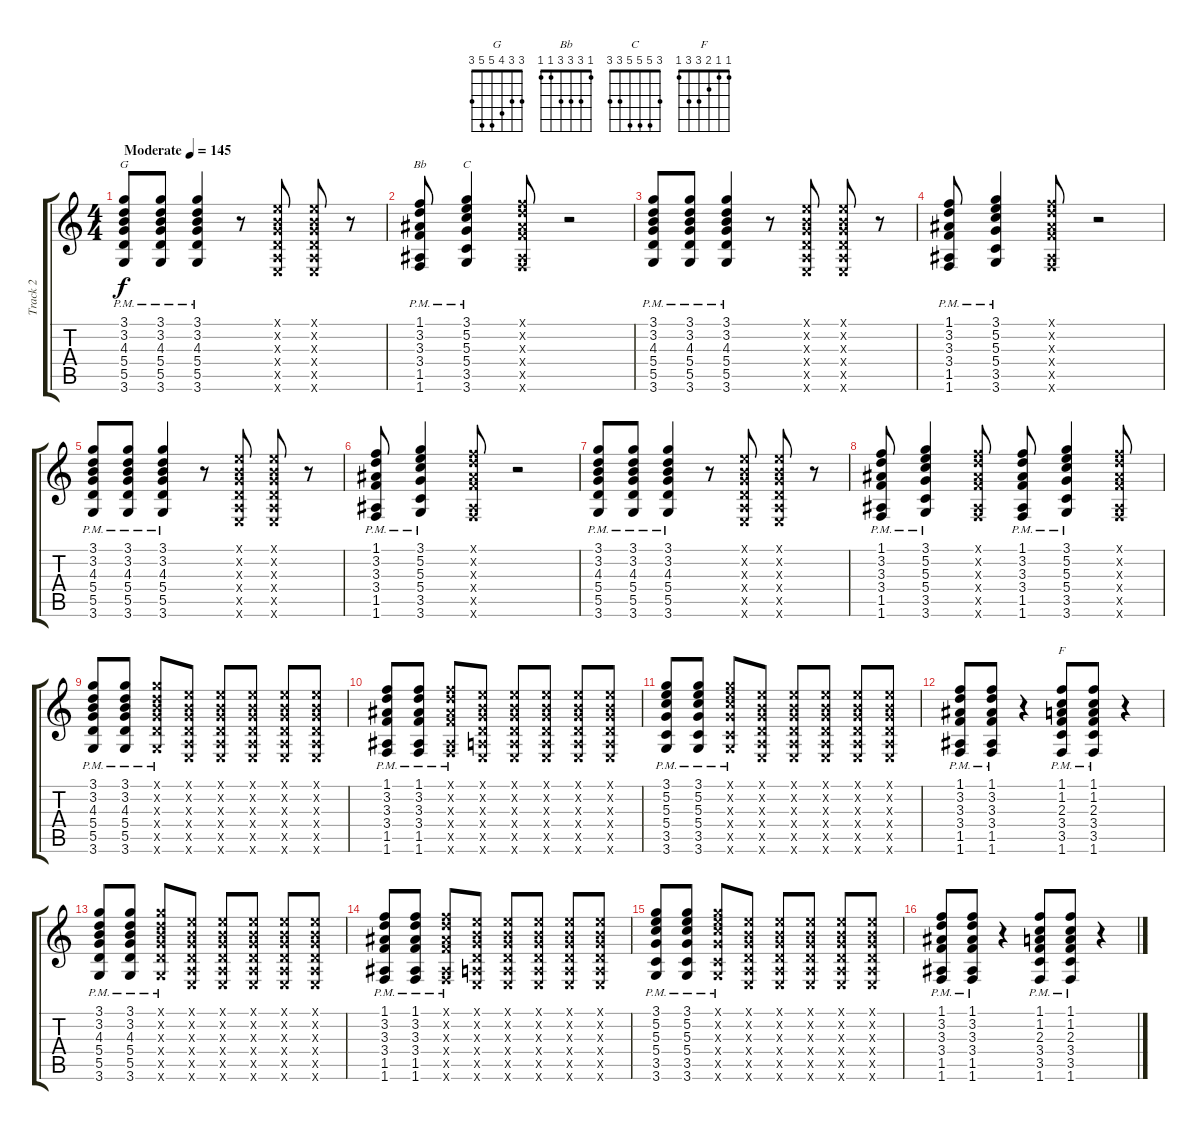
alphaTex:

\track ("Track 2" "Track 2") {instrument acousticguitarsteel}
\staff {score tabs}
\tuning (E4 B3 G3 D3 A2 E2) {hide}
\chord ("G" 3 3 4 5 5 3)
\chord ("Bb" 1 3 3 3 1 1)
\chord ("C" 3 5 5 5 3 3)
\chord ("F" 1 1 2 3 3 1)
\ts (4 4)
\tempo (145 "Moderate")
\clef g2
\ks c
(3.1{pm} 3.2{pm} 4.3{pm} 5.4{pm} 5.5{pm} 3.6{pm}).8{ch "G" dy f instrument acousticguitarsteel} (3.1{pm} 3.2{pm} 4.3{pm} 5.4{pm} 5.5{pm} 3.6{pm}).8 (3.1{pm} 3.2{pm} 4.3{pm} 5.4{pm} 5.5{pm} 3.6{pm}).4 r.8 (0.1{x} 0.2{x} 0.3{x} 0.4{x} 0.5{x} 0.6{x}).8 (0.1{x} 0.2{x} 0.3{x} 0.4{x} 0.5{x} 0.6{x}).8 r.8 |
(1.1{pm} 3.2{pm} 3.3{pm} 3.4{pm} 1.5{pm} 1.6{pm}).8{ch "Bb"} (3.1{pm} 5.2{pm} 5.3{pm} 5.4{pm} 3.5{pm} 3.6{pm}).4{ch "C"} (1.1{x} 3.2{x} 3.3{x} 3.4{x} 1.5{x} 1.6{x}).8 r.2 |
(3.1{pm} 3.2{pm} 4.3{pm} 5.4{pm} 5.5{pm} 3.6{pm}).8 (3.1{pm} 3.2{pm} 4.3{pm} 5.4{pm} 5.5{pm} 3.6{pm}).8 (3.1{pm} 3.2{pm} 4.3{pm} 5.4{pm} 5.5{pm} 3.6{pm}).4 r.8 (0.1{x} 0.2{x} 0.3{x} 0.4{x} 0.5{x} 0.6{x}).8 (0.1{x} 0.2{x} 0.3{x} 0.4{x} 0.5{x} 0.6{x}).8 r.8 |
(1.1{pm} 3.2{pm} 3.3{pm} 3.4{pm} 1.5{pm} 1.6{pm}).8 (3.1{pm} 5.2{pm} 5.3{pm} 5.4{pm} 3.5{pm} 3.6{pm}).4 (1.1{x} 3.2{x} 3.3{x} 3.4{x} 1.5{x} 1.6{x}).8 r.2 |
(3.1{pm} 3.2{pm} 4.3{pm} 5.4{pm} 5.5{pm} 3.6{pm}).8 (3.1{pm} 3.2{pm} 4.3{pm} 5.4{pm} 5.5{pm} 3.6{pm}).8 (3.1{pm} 3.2{pm} 4.3{pm} 5.4{pm} 5.5{pm} 3.6{pm}).4 r.8 (0.1{x} 0.2{x} 0.3{x} 0.4{x} 0.5{x} 0.6{x}).8 (0.1{x} 0.2{x} 0.3{x} 0.4{x} 0.5{x} 0.6{x}).8 r.8 |
(1.1{pm} 3.2{pm} 3.3{pm} 3.4{pm} 1.5{pm} 1.6{pm}).8 (3.1{pm} 5.2{pm} 5.3{pm} 5.4{pm} 3.5{pm} 3.6{pm}).4 (1.1{x} 3.2{x} 3.3{x} 3.4{x} 1.5{x} 1.6{x}).8 r.2 |
(3.1{pm} 3.2{pm} 4.3{pm} 5.4{pm} 5.5{pm} 3.6{pm}).8 (3.1{pm} 3.2{pm} 4.3{pm} 5.4{pm} 5.5{pm} 3.6{pm}).8 (3.1{pm} 3.2{pm} 4.3{pm} 5.4{pm} 5.5{pm} 3.6{pm}).4 r.8 (0.1{x} 0.2{x} 0.3{x} 0.4{x} 0.5{x} 0.6{x}).8 (0.1{x} 0.2{x} 0.3{x} 0.4{x} 0.5{x} 0.6{x}).8 r.8 |
(1.1{pm} 3.2{pm} 3.3{pm} 3.4{pm} 1.5{pm} 1.6{pm}).8 (3.1{pm} 5.2{pm} 5.3{pm} 5.4{pm} 3.5{pm} 3.6{pm}).4 (1.1{x} 3.2{x} 3.3{x} 3.4{x} 1.5{x} 1.6{x}).8 (1.1{pm} 3.2{pm} 3.3{pm} 3.4{pm} 1.5{pm} 1.6{pm}).8 (3.1{pm} 5.2{pm} 5.3{pm} 5.4{pm} 3.5{pm} 3.6{pm}).4 (1.1{x} 3.2{x} 3.3{x} 3.4{x} 1.5{x} 1.6{x}).8 |
(3.1{pm} 3.2{pm} 4.3{pm} 5.4{pm} 5.5{pm} 3.6{pm}).8 (3.1{pm} 3.2{pm} 4.3{pm} 5.4{pm} 5.5{pm} 3.6{pm}).8 (3.1{pm x} 3.2{pm x} 4.3{pm x} 5.4{pm x} 5.5{pm x} 3.6{pm x}).8 (0.1{x} 0.2{x} 0.3{x} 0.4{x} 0.5{x} 0.6{x}).8 (0.1{x} 0.2{x} 0.3{x} 0.4{x} 0.5{x} 0.6{x}).8 (0.1{x} 0.2{x} 0.3{x} 0.4{x} 0.5{x} 0.6{x}).8 (0.1{x} 0.2{x} 0.3{x} 0.4{x} 0.5{x} 0.6{x}).8 (0.1{x} 0.2{x} 0.3{x} 0.4{x} 0.5{x} 0.6{x}).8 |
(1.1{pm} 3.2{pm} 3.3{pm} 3.4{pm} 1.5{pm} 1.6{pm}).8 (1.1{pm} 3.2{pm} 3.3{pm} 3.4{pm} 1.5{pm} 1.6{pm}).8 (1.1{pm x} 3.2{pm x} 3.3{pm x} 3.4{pm x} 1.5{pm x} 1.6{pm x}).8 (0.1{x} 0.2{x} 0.3{x} 0.4{x} 0.5{x} 0.6{x}).8 (0.1{x} 0.2{x} 0.3{x} 0.4{x} 0.5{x} 0.6{x}).8 (0.1{x} 0.2{x} 0.3{x} 0.4{x} 0.5{x} 0.6{x}).8 (0.1{x} 0.2{x} 0.3{x} 0.4{x} 0.5{x} 0.6{x}).8 (0.1{x} 0.2{x} 0.3{x} 0.4{x} 0.5{x} 0.6{x}).8 |
(3.1{pm} 5.2{pm} 5.3{pm} 5.4{pm} 3.5{pm} 3.6{pm}).8 (3.1{pm} 5.2{pm} 5.3{pm} 5.4{pm} 3.5{pm} 3.6{pm}).8 (3.1{pm x} 5.2{pm x} 5.3{pm x} 5.4{pm x} 3.5{pm x} 3.6{pm x}).8 (0.1{x} 0.2{x} 0.3{x} 0.4{x} 0.5{x} 0.6{x}).8 (0.1{x} 0.2{x} 0.3{x} 0.4{x} 0.5{x} 0.6{x}).8 (0.1{x} 0.2{x} 0.3{x} 0.4{x} 0.5{x} 0.6{x}).8 (0.1{x} 0.2{x} 0.3{x} 0.4{x} 0.5{x} 0.6{x}).8 (0.1{x} 0.2{x} 0.3{x} 0.4{x} 0.5{x} 0.6{x}).8 |
(1.1{pm} 3.2{pm} 3.3{pm} 3.4{pm} 1.5{pm} 1.6{pm}).8 (1.1{pm} 3.2{pm} 3.3{pm} 3.4{pm} 1.5{pm} 1.6{pm}).8 r.4 (1.1{pm} 1.2{pm} 2.3{pm} 3.4{pm} 3.5{pm} 1.6{pm}).8{ch "F"} (1.1{pm} 1.2{pm} 2.3{pm} 3.4{pm} 3.5{pm} 1.6{pm}).8 r.4 |
(3.1{pm} 3.2{pm} 4.3{pm} 5.4{pm} 5.5{pm} 3.6{pm}).8 (3.1{pm} 3.2{pm} 4.3{pm} 5.4{pm} 5.5{pm} 3.6{pm}).8 (3.1{pm x} 3.2{pm x} 4.3{pm x} 5.4{pm x} 5.5{pm x} 3.6{pm x}).8 (0.1{x} 0.2{x} 0.3{x} 0.4{x} 0.5{x} 0.6{x}).8 (0.1{x} 0.2{x} 0.3{x} 0.4{x} 0.5{x} 0.6{x}).8 (0.1{x} 0.2{x} 0.3{x} 0.4{x} 0.5{x} 0.6{x}).8 (0.1{x} 0.2{x} 0.3{x} 0.4{x} 0.5{x} 0.6{x}).8 (0.1{x} 0.2{x} 0.3{x} 0.4{x} 0.5{x} 0.6{x}).8 |
(1.1{pm} 3.2{pm} 3.3{pm} 3.4{pm} 1.5{pm} 1.6{pm}).8 (1.1{pm} 3.2{pm} 3.3{pm} 3.4{pm} 1.5{pm} 1.6{pm}).8 (1.1{pm x} 3.2{pm x} 3.3{pm x} 3.4{pm x} 1.5{pm x} 1.6{pm x}).8 (0.1{x} 0.2{x} 0.3{x} 0.4{x} 0.5{x} 0.6{x}).8 (0.1{x} 0.2{x} 0.3{x} 0.4{x} 0.5{x} 0.6{x}).8 (0.1{x} 0.2{x} 0.3{x} 0.4{x} 0.5{x} 0.6{x}).8 (0.1{x} 0.2{x} 0.3{x} 0.4{x} 0.5{x} 0.6{x}).8 (0.1{x} 0.2{x} 0.3{x} 0.4{x} 0.5{x} 0.6{x}).8 |
(3.1{pm} 5.2{pm} 5.3{pm} 5.4{pm} 3.5{pm} 3.6{pm}).8 (3.1{pm} 5.2{pm} 5.3{pm} 5.4{pm} 3.5{pm} 3.6{pm}).8 (3.1{pm x} 5.2{pm x} 5.3{pm x} 5.4{pm x} 3.5{pm x} 3.6{pm x}).8 (0.1{x} 0.2{x} 0.3{x} 0.4{x} 0.5{x} 0.6{x}).8 (0.1{x} 0.2{x} 0.3{x} 0.4{x} 0.5{x} 0.6{x}).8 (0.1{x} 0.2{x} 0.3{x} 0.4{x} 0.5{x} 0.6{x}).8 (0.1{x} 0.2{x} 0.3{x} 0.4{x} 0.5{x} 0.6{x}).8 (0.1{x} 0.2{x} 0.3{x} 0.4{x} 0.5{x} 0.6{x}).8 |
(1.1{pm} 3.2{pm} 3.3{pm} 3.4{pm} 1.5{pm} 1.6{pm}).8 (1.1{pm} 3.2{pm} 3.3{pm} 3.4{pm} 1.5{pm} 1.6{pm}).8 r.4 (1.1{pm} 1.2{pm} 2.3{pm} 3.4{pm} 3.5{pm} 1.6{pm}).8 (1.1{pm} 1.2{pm} 2.3{pm} 3.4{pm} 3.5{pm} 1.6{pm}).8 r.4
